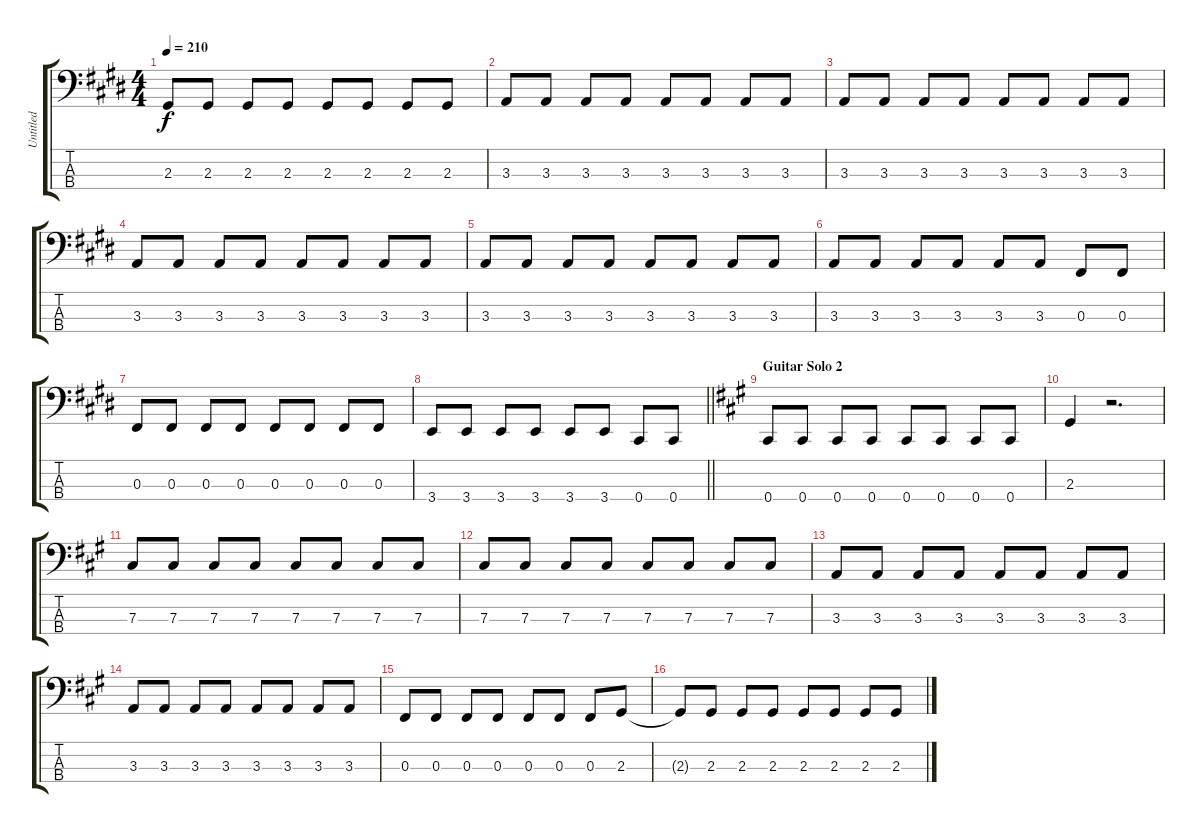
\track ("Untitled" "Untitled") {instrument electricbassfinger}
\staff {score tabs}
\tuning (E2 B1 Gb1 Db1) {hide}
\ts (4 4)
\tempo 210
\clef f4
\ks e
2.3.8{dy f} 2.3.8 2.3.8 2.3.8 2.3.8 2.3.8 2.3.8 2.3.8 |
\ks c#minor
3.3.8 3.3.8 3.3.8 3.3.8 3.3.8 3.3.8 3.3.8 3.3.8 |
3.3.8 3.3.8 3.3.8 3.3.8 3.3.8 3.3.8 3.3.8 3.3.8 |
\ks e
3.3.8 3.3.8 3.3.8 3.3.8 3.3.8 3.3.8 3.3.8 3.3.8 |
\ks c#minor
3.3.8 3.3.8 3.3.8 3.3.8 3.3.8 3.3.8 3.3.8 3.3.8 |
3.3.8 3.3.8 3.3.8 3.3.8 3.3.8 3.3.8 0.3.8 0.3.8 |
\ks e
0.3.8 0.3.8 0.3.8 0.3.8 0.3.8 0.3.8 0.3.8 0.3.8 |
\barLineRight lightlight
\ks c#minor
3.4.8 3.4.8 3.4.8 3.4.8 3.4.8 3.4.8 0.4.8 0.4.8 |
\section ("" "Guitar Solo 2")
\ks a
0.4.8 0.4.8 0.4.8 0.4.8 0.4.8 0.4.8 0.4.8 0.4.8 |
2.3.4 r.2{d} |
7.3.8 7.3.8 7.3.8 7.3.8 7.3.8 7.3.8 7.3.8 7.3.8 |
7.3.8 7.3.8 7.3.8 7.3.8 7.3.8 7.3.8 7.3.8 7.3.8 |
3.3.8 3.3.8 3.3.8 3.3.8 3.3.8 3.3.8 3.3.8 3.3.8 |
3.3.8 3.3.8 3.3.8 3.3.8 3.3.8 3.3.8 3.3.8 3.3.8 |
0.3.8 0.3.8 0.3.8 0.3.8 0.3.8 0.3.8 0.3.8 2.3.8 |
2.3{t}.8 2.3.8 2.3.8 2.3.8 2.3.8 2.3.8 2.3.8 2.3.8
